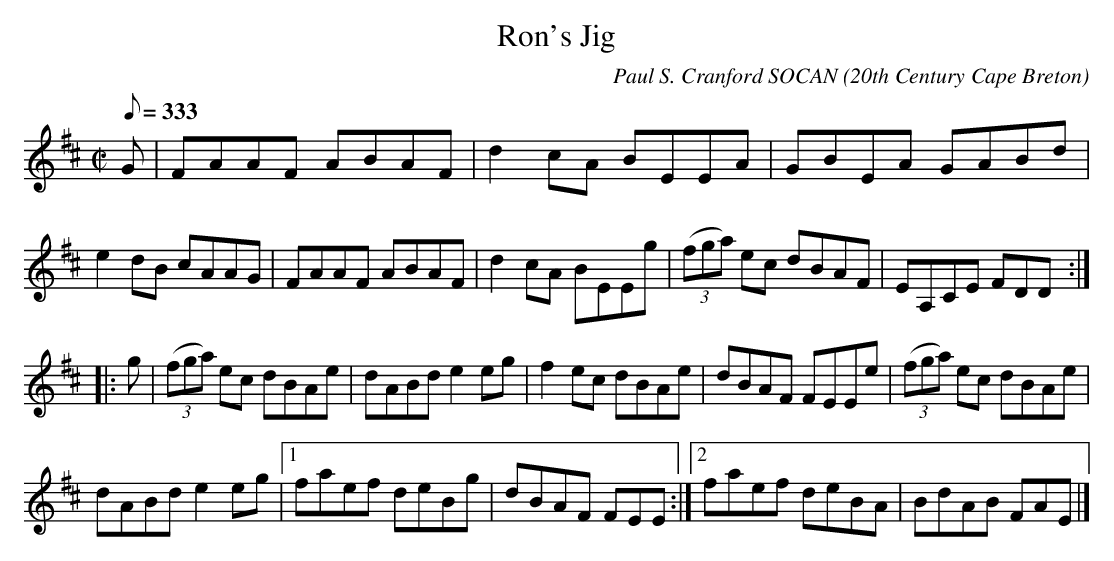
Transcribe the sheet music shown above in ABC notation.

X:1
T:Ron's Jig
C:Paul S. Cranford SOCAN
O:20th Century Cape Breton
L:1/8
Q:333
M:C|
K:D
G|FAAF ABAF|d2 cA BEEA|GBEA GABd|e2 dB cAAG|
FAAF ABAF|d2 cA BEEg|(3(fga) ec dBAF|EA,CE FDD:|!
|:g|(3(fga) ec dBAe|dABd e2eg|f2 ec dBAe|dBAF FEEe|(3(fga) ec dBAe|!
dABd e2eg|[1faef deBg|dBAF FEE:|2faef deBA|BdAB FAE|]!
